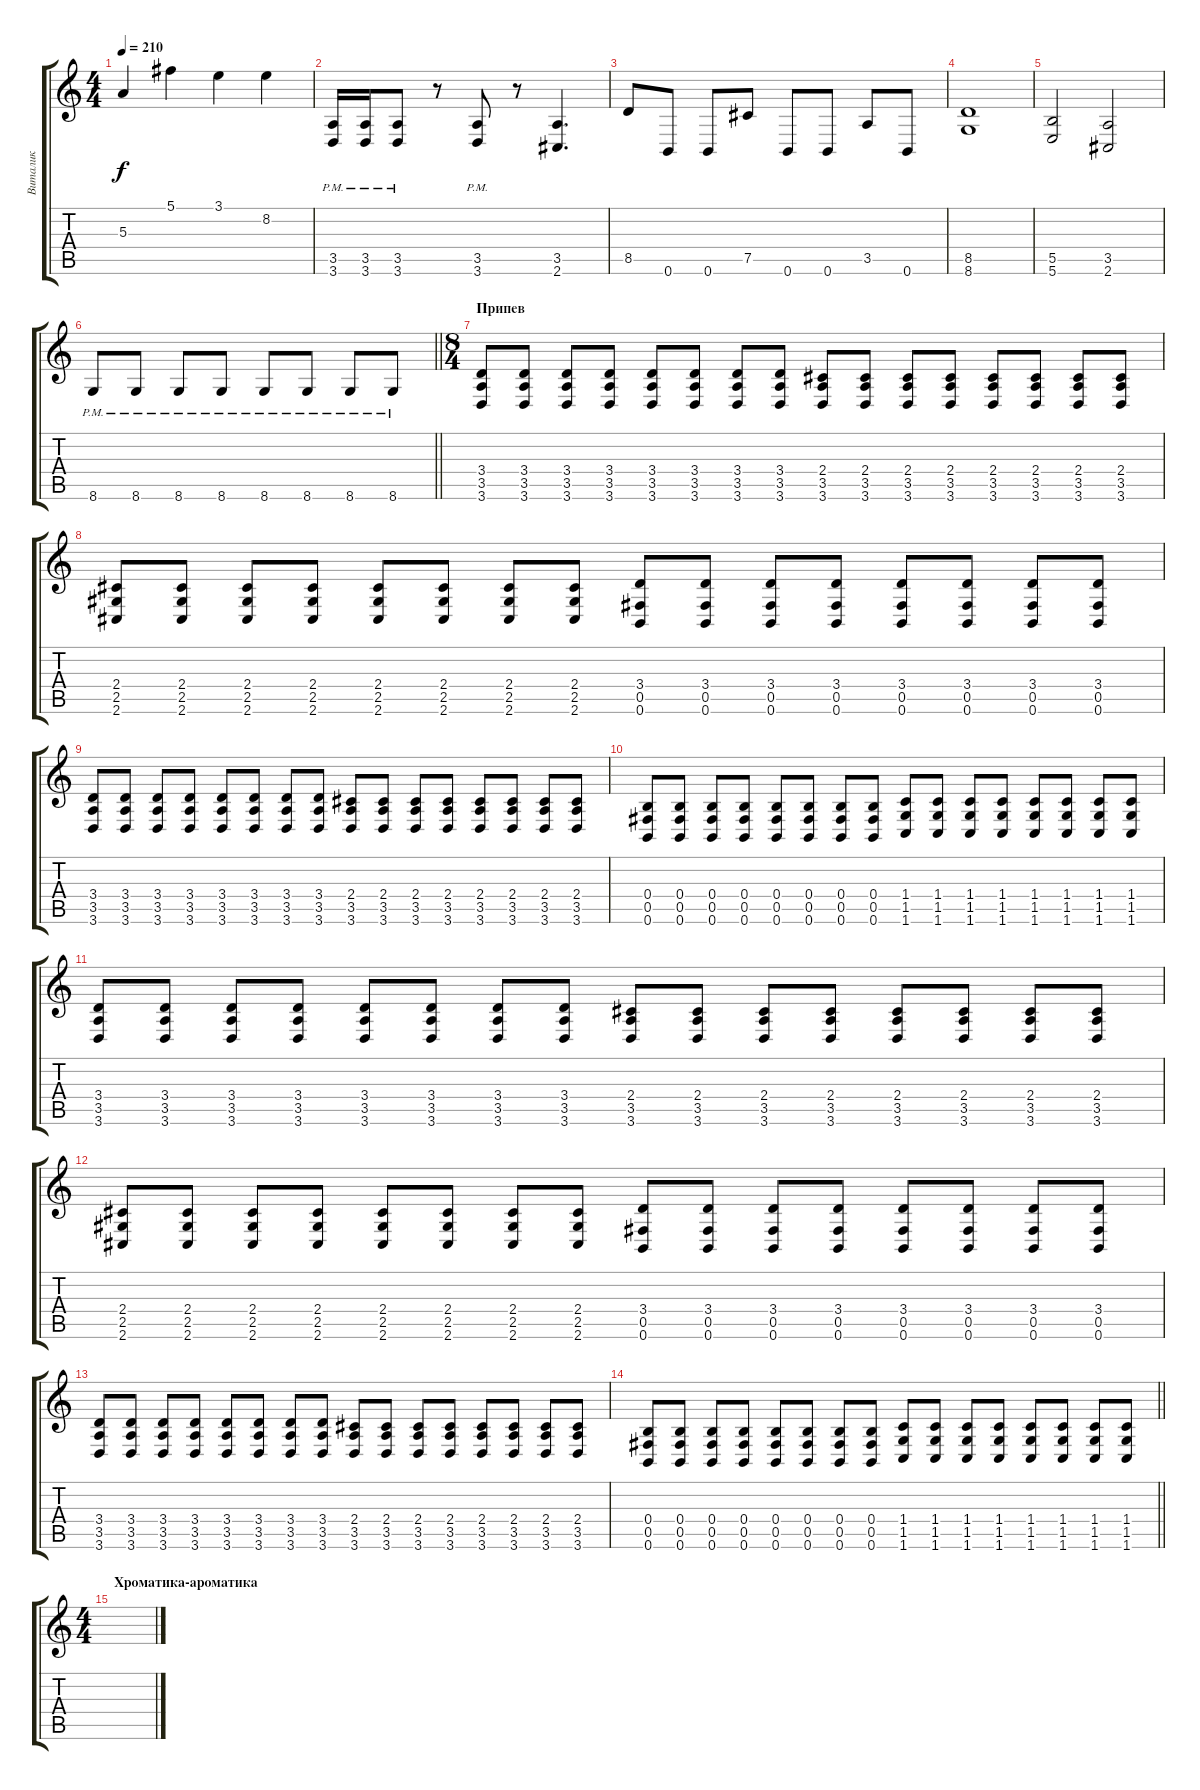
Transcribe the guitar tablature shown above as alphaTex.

\track ("Виталик" "Виталик") {instrument distortionguitar}
\staff {score tabs}
\tuning (Db4 Ab3 E3 B2 Gb2 B1) {hide}
\ts (4 4)
\tempo 210
\clef g2
\ks c
5.3.4{dy f} 5.1.4 3.1.4 8.2.4 |
(3.5{pm} 3.6{pm}).16 (3.5{pm} 3.6{pm}).16 (3.5{pm} 3.6{pm}).8 r.8 (3.5{pm} 3.6{pm}).8 r.8 (3.5 2.6).4{d} |
8.5.8 0.6.8 0.6.8 7.5.8 0.6.8 0.6.8 3.5.8 0.6.8 |
(8.5 8.6).1 |
(5.5 5.6).2 (3.5 2.6).2 |
\barLineRight lightlight
8.6{pm}.8 8.6{pm}.8 8.6{pm}.8 8.6{pm}.8 8.6{pm}.8 8.6{pm}.8 8.6{pm}.8 8.6{pm}.8 |
\ts (8 4)
\section ("" "Припев")
(3.4 3.5 3.6).8 (3.4 3.5 3.6).8 (3.4 3.5 3.6).8 (3.4 3.5 3.6).8 (3.4 3.5 3.6).8 (3.4 3.5 3.6).8 (3.4 3.5 3.6).8 (3.4 3.5 3.6).8 (2.4 3.5 3.6).8 (2.4 3.5 3.6).8 (2.4 3.5 3.6).8 (2.4 3.5 3.6).8 (2.4 3.5 3.6).8 (2.4 3.5 3.6).8 (2.4 3.5 3.6).8 (2.4 3.5 3.6).8 |
(2.4 2.5 2.6).8 (2.4 2.5 2.6).8 (2.4 2.5 2.6).8 (2.4 2.5 2.6).8 (2.4 2.5 2.6).8 (2.4 2.5 2.6).8 (2.4 2.5 2.6).8 (2.4 2.5 2.6).8 (3.4 0.5 0.6).8 (3.4 0.5 0.6).8 (3.4 0.5 0.6).8 (3.4 0.5 0.6).8 (3.4 0.5 0.6).8 (3.4 0.5 0.6).8 (3.4 0.5 0.6).8 (3.4 0.5 0.6).8 |
(3.4 3.5 3.6).8 (3.4 3.5 3.6).8 (3.4 3.5 3.6).8 (3.4 3.5 3.6).8 (3.4 3.5 3.6).8 (3.4 3.5 3.6).8 (3.4 3.5 3.6).8 (3.4 3.5 3.6).8 (2.4 3.5 3.6).8 (2.4 3.5 3.6).8 (2.4 3.5 3.6).8 (2.4 3.5 3.6).8 (2.4 3.5 3.6).8 (2.4 3.5 3.6).8 (2.4 3.5 3.6).8 (2.4 3.5 3.6).8 |
(0.4 0.5 0.6).8 (0.4 0.5 0.6).8 (0.4 0.5 0.6).8 (0.4 0.5 0.6).8 (0.4 0.5 0.6).8 (0.4 0.5 0.6).8 (0.4 0.5 0.6).8 (0.4 0.5 0.6).8 (1.4 1.5 1.6).8 (1.4 1.5 1.6).8 (1.4 1.5 1.6).8 (1.4 1.5 1.6).8 (1.4 1.5 1.6).8 (1.4 1.5 1.6).8 (1.4 1.5 1.6).8 (1.4 1.5 1.6).8 |
(3.4 3.5 3.6).8 (3.4 3.5 3.6).8 (3.4 3.5 3.6).8 (3.4 3.5 3.6).8 (3.4 3.5 3.6).8 (3.4 3.5 3.6).8 (3.4 3.5 3.6).8 (3.4 3.5 3.6).8 (2.4 3.5 3.6).8 (2.4 3.5 3.6).8 (2.4 3.5 3.6).8 (2.4 3.5 3.6).8 (2.4 3.5 3.6).8 (2.4 3.5 3.6).8 (2.4 3.5 3.6).8 (2.4 3.5 3.6).8 |
(2.4 2.5 2.6).8 (2.4 2.5 2.6).8 (2.4 2.5 2.6).8 (2.4 2.5 2.6).8 (2.4 2.5 2.6).8 (2.4 2.5 2.6).8 (2.4 2.5 2.6).8 (2.4 2.5 2.6).8 (3.4 0.5 0.6).8 (3.4 0.5 0.6).8 (3.4 0.5 0.6).8 (3.4 0.5 0.6).8 (3.4 0.5 0.6).8 (3.4 0.5 0.6).8 (3.4 0.5 0.6).8 (3.4 0.5 0.6).8 |
(3.4 3.5 3.6).8 (3.4 3.5 3.6).8 (3.4 3.5 3.6).8 (3.4 3.5 3.6).8 (3.4 3.5 3.6).8 (3.4 3.5 3.6).8 (3.4 3.5 3.6).8 (3.4 3.5 3.6).8 (2.4 3.5 3.6).8 (2.4 3.5 3.6).8 (2.4 3.5 3.6).8 (2.4 3.5 3.6).8 (2.4 3.5 3.6).8 (2.4 3.5 3.6).8 (2.4 3.5 3.6).8 (2.4 3.5 3.6).8 |
\barLineRight lightlight
(0.4 0.5 0.6).8 (0.4 0.5 0.6).8 (0.4 0.5 0.6).8 (0.4 0.5 0.6).8 (0.4 0.5 0.6).8 (0.4 0.5 0.6).8 (0.4 0.5 0.6).8 (0.4 0.5 0.6).8 (1.4 1.5 1.6).8 (1.4 1.5 1.6).8 (1.4 1.5 1.6).8 (1.4 1.5 1.6).8 (1.4 1.5 1.6).8 (1.4 1.5 1.6).8 (1.4 1.5 1.6).8 (1.4 1.5 1.6).8 |
\ts (4 4)
\section ("" "Хроматика-ароматика")
